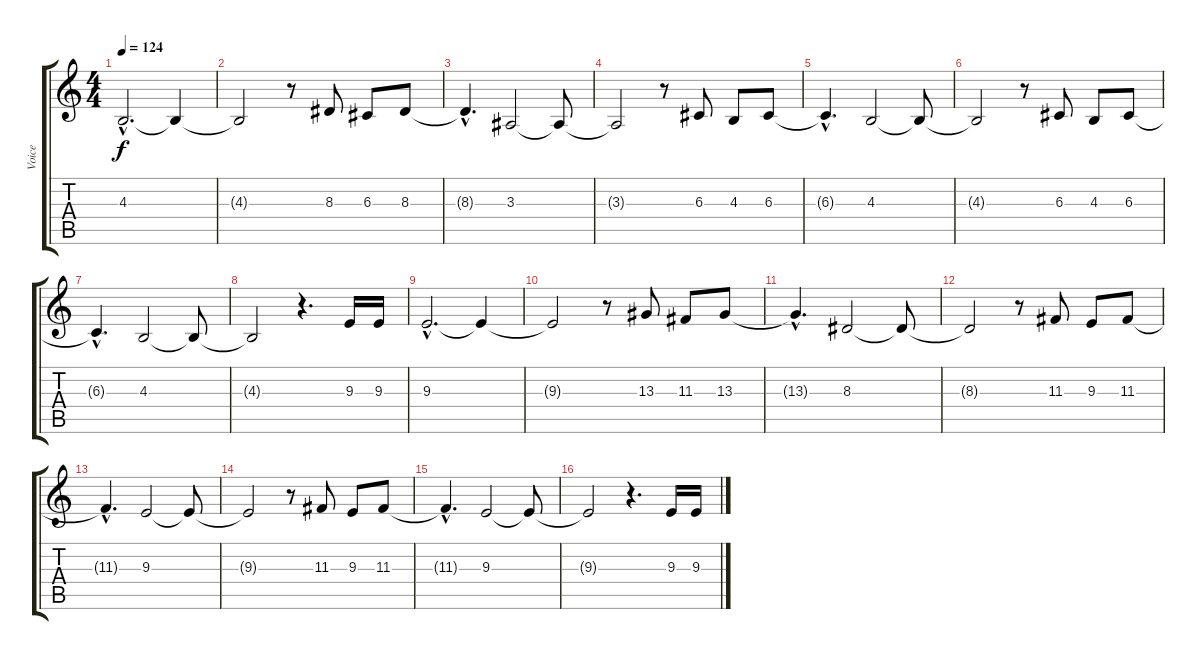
\track ("Voice" "Voice") {instrument cello}
\staff {score tabs}
\tuning (E4 B3 G3 D3 A2 E2) {hide}
\ts (4 4)
\tempo 124
\clef g2
\ks c
4.3{hac}.2{d dy f} 4.3{t}.4 |
4.3{t}.2 r.8 8.3.8 6.3.8 8.3.8 |
8.3{hac t}.4{d} 3.3.2 3.3{t}.8 |
3.3{t}.2 r.8 6.3.8 4.3.8 6.3.8 |
6.3{hac t}.4{d} 4.3.2 4.3{t}.8 |
4.3{t}.2 r.8 6.3.8 4.3.8 6.3.8 |
6.3{hac t}.4{d} 4.3.2 4.3{t}.8 |
4.3{t}.2{volume 13} r.4{d} 9.3.16{volume 16} 9.3.16 |
9.3{hac}.2{d} 9.3{t}.4 |
9.3{t}.2 r.8 13.3.8 11.3.8 13.3.8 |
13.3{hac t}.4{d} 8.3.2 8.3{t}.8 |
8.3{t}.2 r.8 11.3.8 9.3.8 11.3.8 |
11.3{hac t}.4{d} 9.3.2 9.3{t}.8 |
9.3{t}.2 r.8 11.3.8 9.3.8 11.3.8 |
11.3{hac t}.4{d} 9.3.2 9.3{t}.8 |
9.3{t}.2 r.4{d volume 16} 9.3.16 9.3.16
